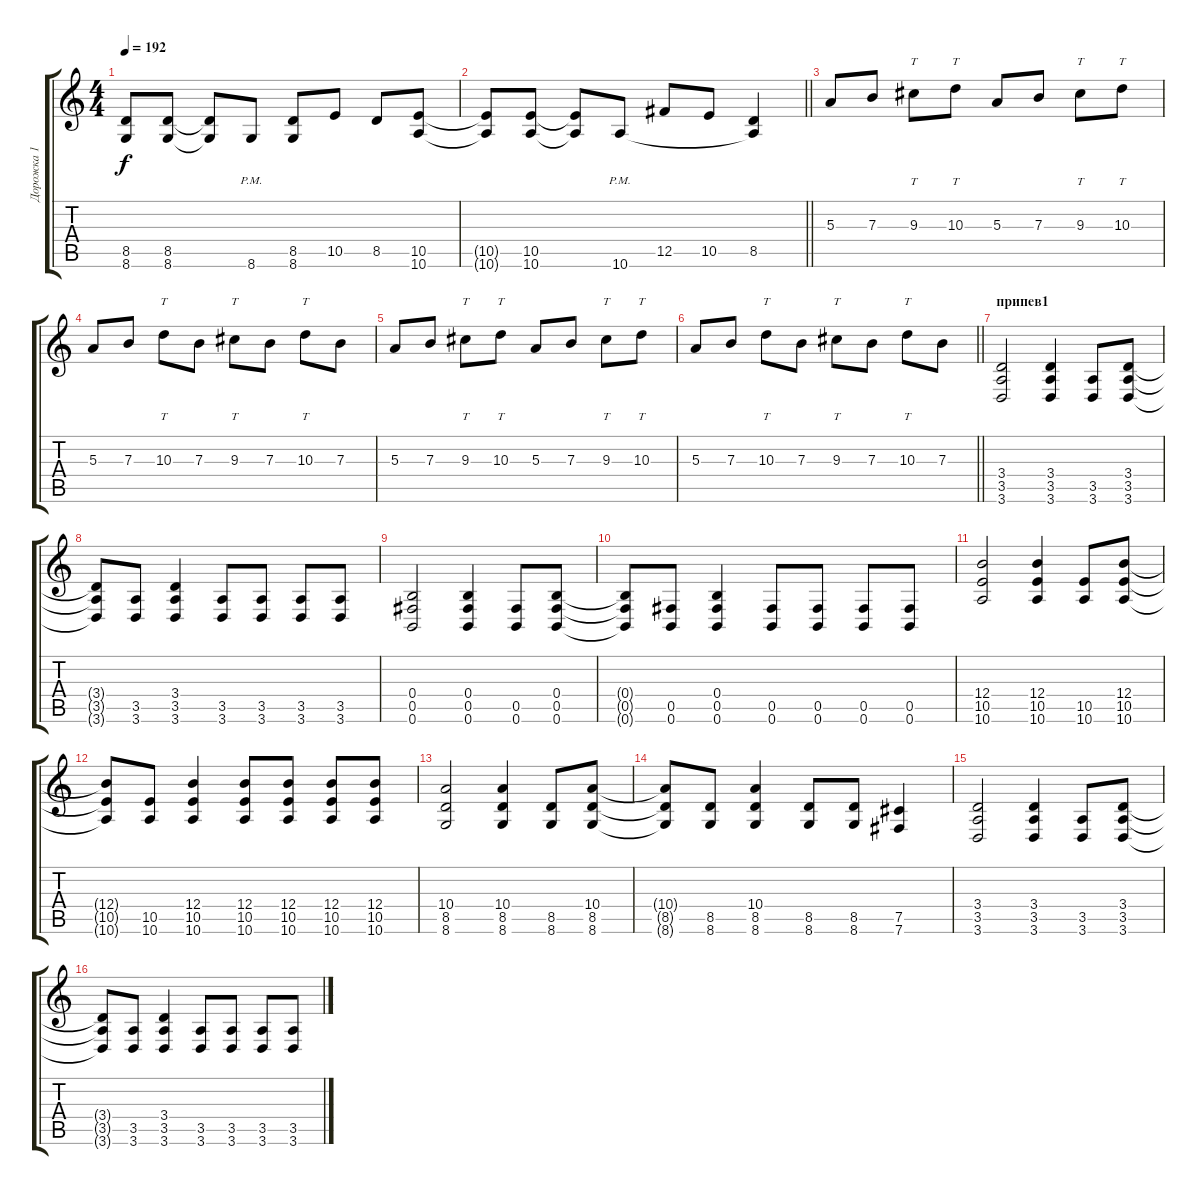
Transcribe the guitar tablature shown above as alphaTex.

\track ("Дорожка 1" "Дорожка 1") {instrument distortionguitar}
\staff {score tabs}
\tuning (Db4 Ab3 E3 B2 Gb2 B1) {hide}
\ts (4 4)
\tempo 192
\clef g2
\ks c
(8.5{t} 8.6{t}).8{dy f} (8.5 8.6).8 (8.5{t} 8.6{t}).8 8.6{pm}.8 (8.5 8.6).8 10.5.8 8.5.8 (10.5 10.6).8 |
\barLineRight lightlight
(10.5{t} 10.6{t}).8 (10.5 10.6).8 (10.5{t} 10.6{t}).8 10.6{pm}.8 12.5.8 10.5.8 (8.5 10.6{t}).4 |
5.3.8 7.3.8 9.3.8{tt} 10.3.8{tt} 5.3.8 7.3.8 9.3.8{tt} 10.3.8{tt} |
5.3.8 7.3.8 10.3.8{tt} 7.3.8 9.3.8{tt} 7.3.8 10.3.8{tt} 7.3.8 |
5.3.8 7.3.8 9.3.8{tt} 10.3.8{tt} 5.3.8 7.3.8 9.3.8{tt} 10.3.8{tt} |
\barLineRight lightlight
5.3.8 7.3.8 10.3.8{tt} 7.3.8 9.3.8{tt} 7.3.8 10.3.8{tt} 7.3.8 |
\section ("" "припев1")
(3.4 3.5 3.6).2 (3.4 3.5 3.6).4 (3.5 3.6).8 (3.4 3.5 3.6).8 |
(3.4{t} 3.5{t} 3.6{t}).8 (3.5 3.6).8 (3.4 3.5 3.6).4 (3.5 3.6).8 (3.5 3.6).8 (3.5 3.6).8 (3.5 3.6).8 |
(0.4 0.5 0.6).2 (0.4 0.5 0.6).4 (0.5 0.6).8 (0.4 0.5 0.6).8 |
(0.4{t} 0.5{t} 0.6{t}).8 (0.5 0.6).8 (0.4 0.5 0.6).4 (0.5 0.6).8 (0.5 0.6).8 (0.5 0.6).8 (0.5 0.6).8 |
(12.4 10.5 10.6).2 (12.4 10.5 10.6).4 (10.5 10.6).8 (12.4 10.5 10.6).8 |
(12.4{t} 10.5{t} 10.6{t}).8 (10.5 10.6).8 (12.4 10.5 10.6).4 (12.4 10.5 10.6).8 (12.4 10.5 10.6).8 (12.4 10.5 10.6).8 (12.4 10.5 10.6).8 |
(10.4 8.5 8.6).2 (10.4 8.5 8.6).4 (8.5 8.6).8 (10.4 8.5 8.6).8 |
(10.4{t} 8.5{t} 8.6{t}).8 (8.5 8.6).8 (10.4 8.5 8.6).4 (8.5 8.6).8 (8.5 8.6).8 (7.5 7.6).4 |
(3.4 3.5 3.6).2 (3.4 3.5 3.6).4 (3.5 3.6).8 (3.4 3.5 3.6).8 |
(3.4{t} 3.5{t} 3.6{t}).8 (3.5 3.6).8 (3.4 3.5 3.6).4 (3.5 3.6).8 (3.5 3.6).8 (3.5 3.6).8 (3.5 3.6).8
